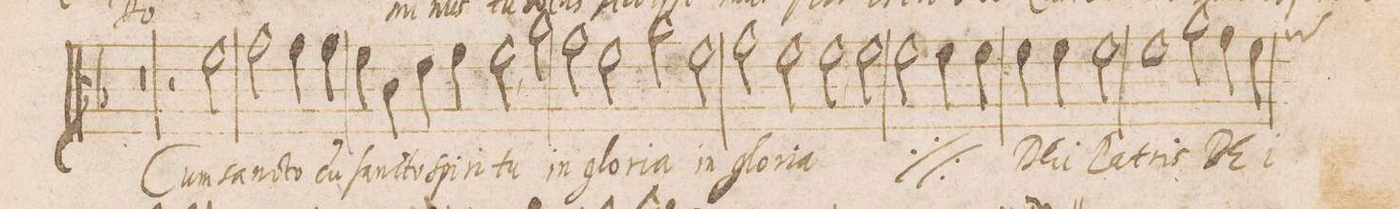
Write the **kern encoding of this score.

**kern	**text
*I"DISCANTVS	*
*clefC3	*
*k[b-]	*
*met(C|)	*
*M2/1	*
0f	-ste
=81	=81
1A	Cum
2c/	San-
4c/	-cto
4c/	cu(m)
=82	=82
4B-/	san-
4A/	-cto
4G/	ſpi-
4B-/	-ri-
1A	-tu
=83	=83
0r	.
=84	=84
2r	.
2f\	Cum
2g\	san-
4g\	-cto
4g\	cu(m)
=85	=85
4f\	ſan-
4c\	-cto
4e\	spi-
4f\	-ri-
2f,\	-tu
2a\	in
=86	=86
2g\	glo-
2f\	-ri-
2a\	-a
2f\	in
=87	=87
2g\	glo-
2f\	-ri-
2f\	-a
*	*ij
2f\	in
=88	=88
2f\	glo-
4f\	-ri-
4f\	-a
*	*Xij
4f\	De-
4f\	-i
2f\	Pa-
=89	=89
1f	-tris
2a\	De-
4g\	.
*custos:g	*
4f\	-i
=90	=90
*-	*-
